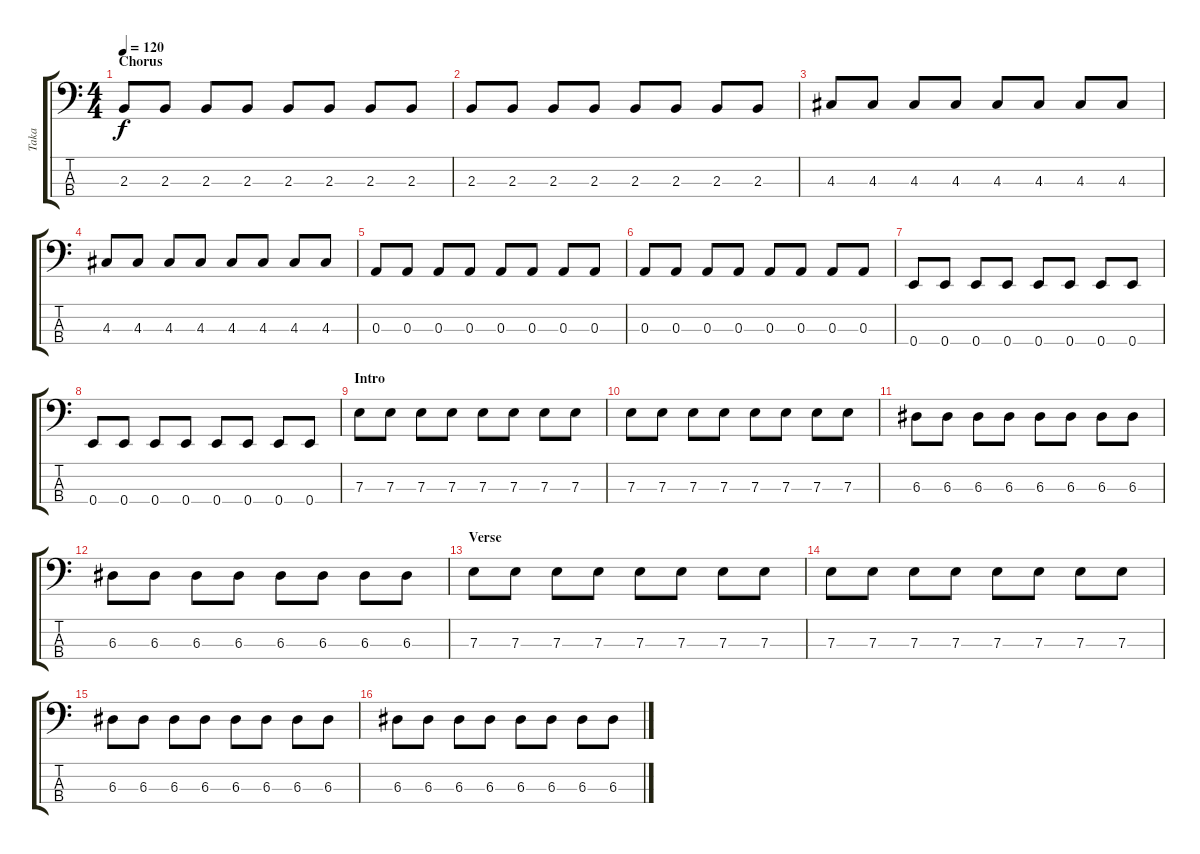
\track ("Taka" "Taka") {instrument electricbassfinger}
\staff {score tabs}
\tuning (G2 D2 A1 E1) {hide}
\ts (4 4)
\section ("" "Chorus")
\tempo 120
\clef f4
\ks c
2.3.8{dy f} 2.3.8 2.3.8 2.3.8 2.3.8 2.3.8 2.3.8 2.3.8 |
2.3.8 2.3.8 2.3.8 2.3.8 2.3.8 2.3.8 2.3.8 2.3.8 |
4.3.8 4.3.8 4.3.8 4.3.8 4.3.8 4.3.8 4.3.8 4.3.8 |
4.3.8 4.3.8 4.3.8 4.3.8 4.3.8 4.3.8 4.3.8 4.3.8 |
0.3.8 0.3.8 0.3.8 0.3.8 0.3.8 0.3.8 0.3.8 0.3.8 |
0.3.8 0.3.8 0.3.8 0.3.8 0.3.8 0.3.8 0.3.8 0.3.8 |
0.4.8 0.4.8 0.4.8 0.4.8 0.4.8 0.4.8 0.4.8 0.4.8 |
0.4.8 0.4.8 0.4.8 0.4.8 0.4.8 0.4.8 0.4.8 0.4.8 |
\section ("" "Intro")
7.3.8 7.3.8 7.3.8 7.3.8 7.3.8 7.3.8 7.3.8 7.3.8 |
7.3.8 7.3.8 7.3.8 7.3.8 7.3.8 7.3.8 7.3.8 7.3.8 |
6.3.8 6.3.8 6.3.8 6.3.8 6.3.8 6.3.8 6.3.8 6.3.8 |
6.3.8 6.3.8 6.3.8 6.3.8 6.3.8 6.3.8 6.3.8 6.3.8 |
\section ("" "Verse")
7.3.8 7.3.8 7.3.8 7.3.8 7.3.8 7.3.8 7.3.8 7.3.8 |
7.3.8 7.3.8 7.3.8 7.3.8 7.3.8 7.3.8 7.3.8 7.3.8 |
6.3.8 6.3.8 6.3.8 6.3.8 6.3.8 6.3.8 6.3.8 6.3.8 |
6.3.8 6.3.8 6.3.8 6.3.8 6.3.8 6.3.8 6.3.8 6.3.8
